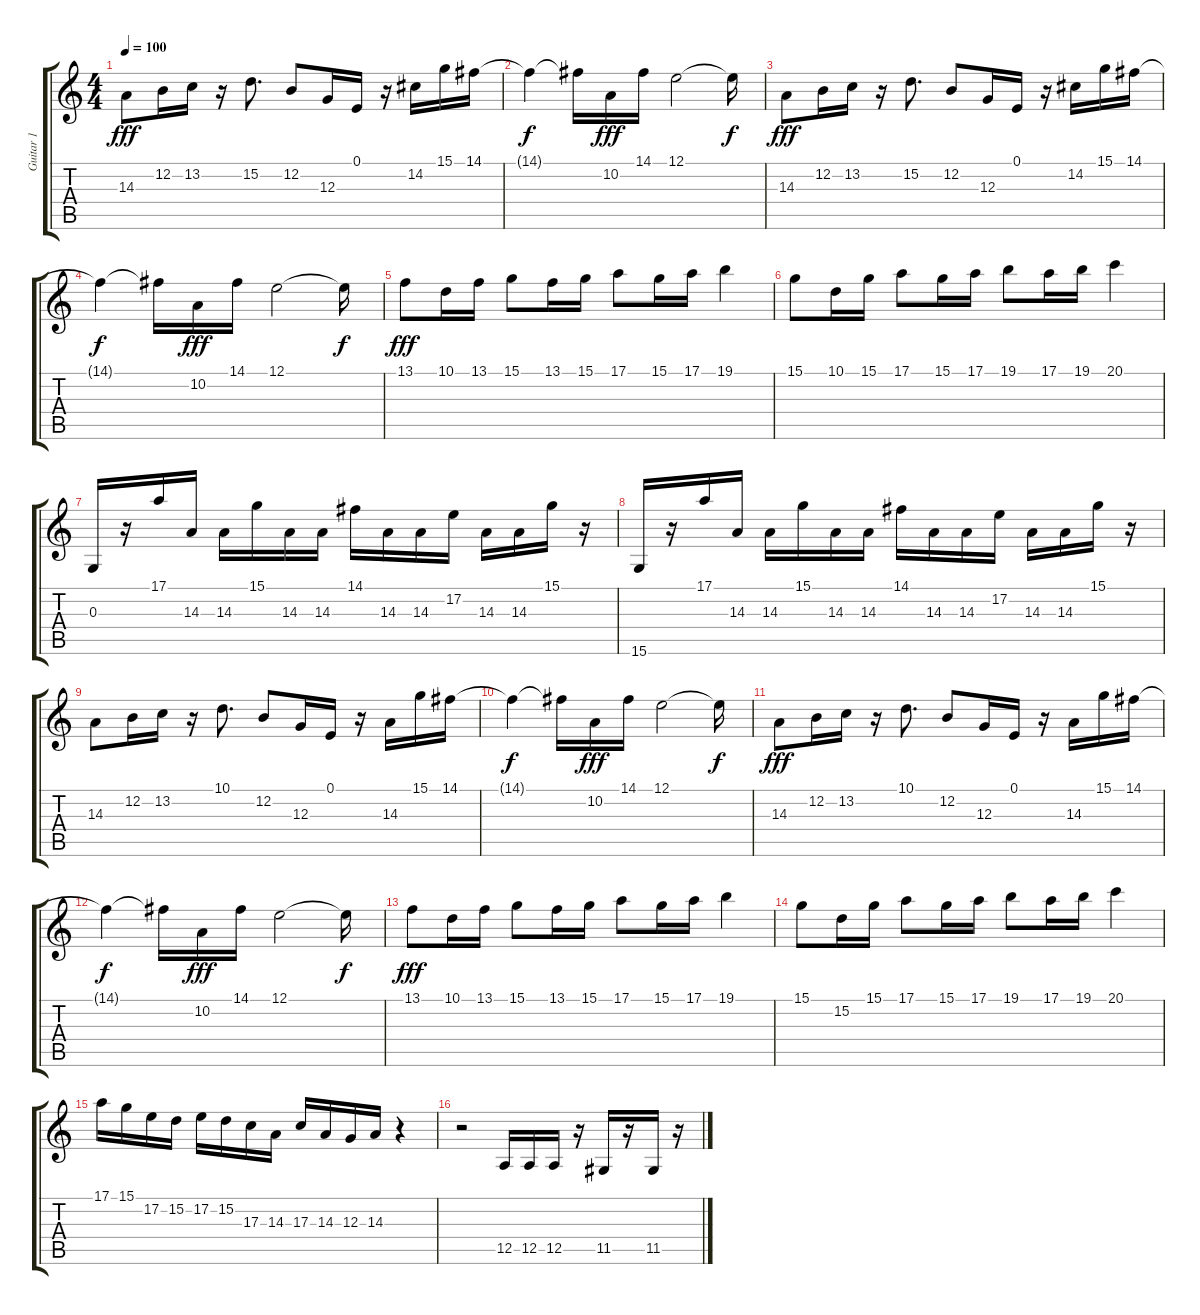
\track ("Guitar 1" "Guitar 1") {instrument stringensemble1}
\staff {score tabs}
\tuning (E4 B3 G3 D3 A2 E2) {hide}
\ts (4 4)
\tempo 100
\clef g2
\ks c
14.3.8{dy fff} 12.2.16 13.2.16 r.16 15.2.8{d} 12.2.8 12.3.16 0.1.16 r.16 14.2.16 15.1.16 14.1.16 |
14.1{t}.4{dy f} 14.1{t}.16 10.2.16{dy fff} 14.1.16 12.1.2 12.1{t}.16{dy f} |
14.3.8{dy fff} 12.2.16 13.2.16 r.16 15.2.8{d} 12.2.8 12.3.16 0.1.16 r.16 14.2.16 15.1.16 14.1.16 |
14.1{t}.4{dy f} 14.1{t}.16 10.2.16{dy fff} 14.1.16 12.1.2 12.1{t}.16{dy f} |
13.1.8{dy fff} 10.1.16 13.1.16 15.1.8 13.1.16 15.1.16 17.1.8 15.1.16 17.1.16 19.1.4 |
15.1.8 10.1.16 15.1.16 17.1.8 15.1.16 17.1.16 19.1.8 17.1.16 19.1.16 20.1.4 |
0.3.16 r.16 17.1.16 14.3.16 14.3.16 15.1.16 14.3.16 14.3.16 14.1.16 14.3.16 14.3.16 17.2.16 14.3.16 14.3.16 15.1.16 r.16 |
15.6.16 r.16 17.1.16 14.3.16 14.3.16 15.1.16 14.3.16 14.3.16 14.1.16 14.3.16 14.3.16 17.2.16 14.3.16 14.3.16 15.1.16 r.16 |
14.3.8 12.2.16 13.2.16 r.16 10.1.8{d} 12.2.8 12.3.16 0.1.16 r.16 14.3.16 15.1.16 14.1.16 |
14.1{t}.4{dy f} 14.1{t}.16 10.2.16{dy fff} 14.1.16 12.1.2 12.1{t}.16{dy f} |
14.3.8{dy fff} 12.2.16 13.2.16 r.16 10.1.8{d} 12.2.8 12.3.16 0.1.16 r.16 14.3.16 15.1.16 14.1.16 |
14.1{t}.4{dy f} 14.1{t}.16 10.2.16{dy fff} 14.1.16 12.1.2 12.1{t}.16{dy f} |
13.1.8{dy fff} 10.1.16 13.1.16 15.1.8 13.1.16 15.1.16 17.1.8 15.1.16 17.1.16 19.1.4 |
15.1.8 15.2.16 15.1.16 17.1.8 15.1.16 17.1.16 19.1.8 17.1.16 19.1.16 20.1.4 |
17.1.16 15.1.16 17.2.16 15.2.16 17.2.16 15.2.16 17.3.16 14.3.16 17.3.16 14.3.16 12.3.16 14.3.16 r.4 |
r.2 12.5.16 12.5.16 12.5.16 r.16 11.5.16 r.16 11.5.16 r.16
